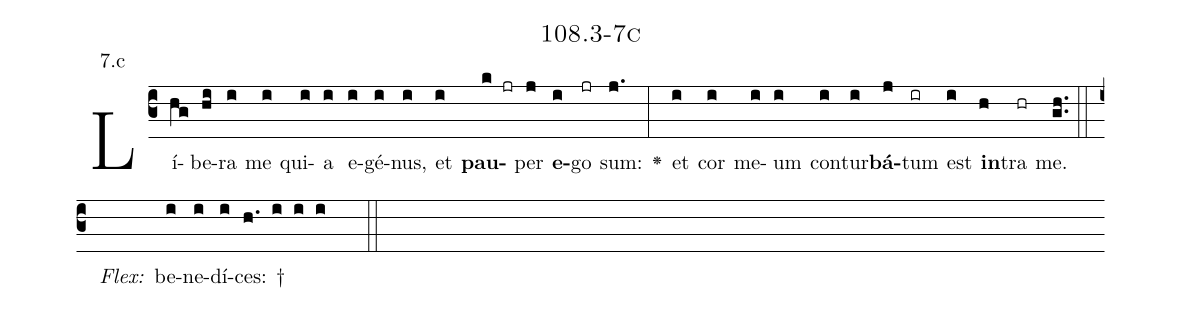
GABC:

name: 108.3-7c;
annotation: 7.c;
%%
(c3)Lí(hg)be(hi)ra(i) me(i) qui(i)a(i) e(i)gé(i)nus,(i) et(i) <b>pau</b>(k jr)per(j) <b>e</b>(i)go(jr) sum:(j.) <v>\greheightstar</v>(:) et(i) cor(i) me(i)um(i) con(i)tur(i)<b>bá</b>(j)tum(ir) est(i) <b>in</b>(h)tra(hr) me.(gh..) (::)
<i>Flex:</i>()  be(i)ne(i)dí(i)ces: †(h. i i i  ::)

%E(i) u(i) o(j) u(i) a(h) e.(gh..) (::)
